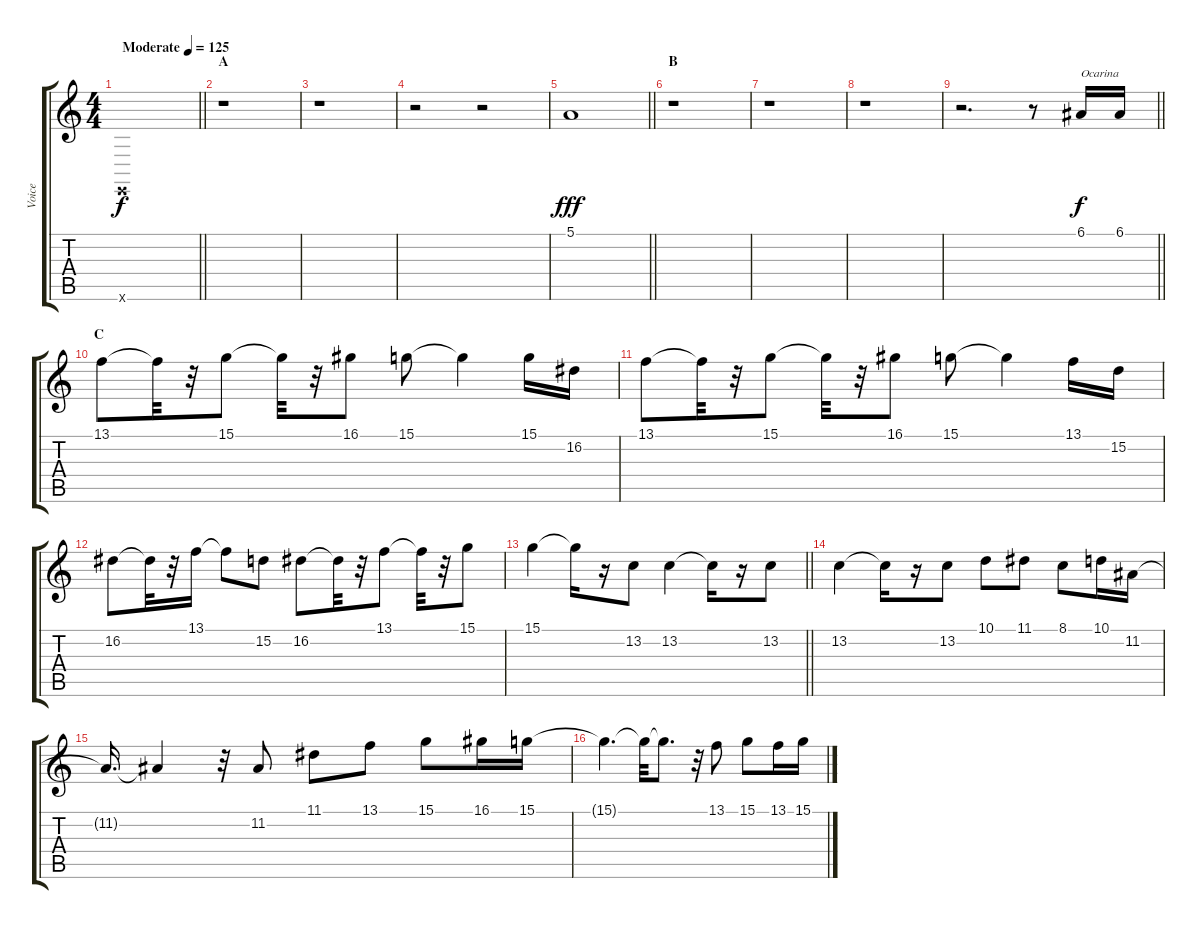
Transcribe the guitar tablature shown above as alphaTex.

\track ("Voice" "Voice") {instrument seashore}
\staff {score tabs}
\tuning (E4 B3 G3 D3 A2 E2) {hide}
\ts (4 4)
\tempo (125 "Moderate")
\clef g2
\barLineRight lightlight
\ks c
0.6{x}.1{dy f instrument seashore} |
\section ("" "A")
r.1 |
r.1 |
r.2 r.2 |
\barLineRight lightlight
5.1.1{dy fff} |
\section ("" "B")
r.1 |
r.1 |
r.1 |
\barLineRight lightlight
r.2{d} r.8 6.1.16{txt "Ocarina" dy f instrument ocarina} 6.1.16 |
\section ("" "C")
13.1.8 13.1{t}.32 r.32 15.1.8 15.1{t}.32 r.32 16.1.8 15.1.8 15.1{t}.4 15.1.16 16.2.16 |
13.1.8 13.1{t}.32 r.32 15.1.8 15.1{t}.32 r.32 16.1.8 15.1.8 15.1{t}.4 13.1.16 15.2.16 |
16.2.8 16.2{t}.32 r.32 13.1.16 13.1{t}.8 15.2.8 16.2.8 16.2{t}.32 r.32 13.1.8 13.1{t}.32 r.32 15.1.8 |
\barLineRight lightlight
15.1.4 15.1{t}.16 r.16 13.2.8 13.2.4 13.2{t}.16 r.16 13.2.8 |
13.2.4 13.2{t}.16 r.16 13.2.8 10.1.8 11.1.8 8.1.8 10.1.16 11.2.16 |
11.2{t}.16{d} 11.2{t}.4 r.32 11.2.8 11.1.8 13.1.8 15.1.8 16.1.16 15.1.16 |
15.1{t}.4{d} 15.1{t}.32 15.1{t}.8{d} r.32 13.1.8 15.1.8 13.1.16 15.1.16
